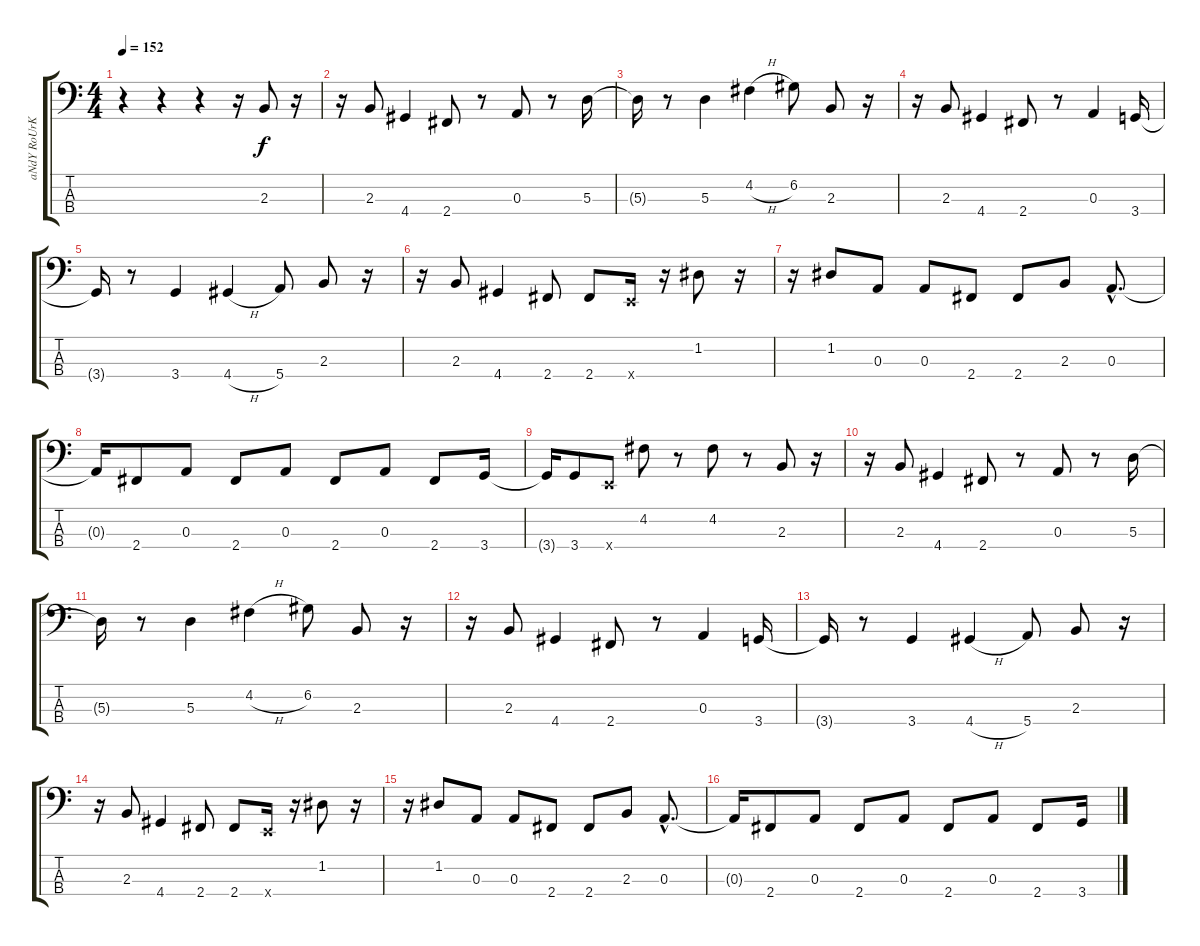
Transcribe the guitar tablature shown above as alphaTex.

\track ("aNdY RoUrKe" "aNdY RoUrK") {instrument electricbasspick}
\staff {score tabs}
\tuning (G2 D2 A1 E1) {hide}
\ts (4 4)
\tempo 152
\clef f4
\ks c
r.4{dy f instrument electricbasspick} r.4 r.4 r.16 2.3.8 r.16 |
r.16 2.3.8 4.4.4 2.4.8 r.8 0.3.8 r.8 5.3.16 |
5.3{t}.16 r.8 5.3.4 4.2{h}.4 6.2.8 2.3.8 r.16 |
r.16 2.3.8 4.4.4 2.4.8 r.8 0.3.4 3.4.16 |
3.4{t}.16 r.8 3.4.4 4.4{h}.4 5.4.8 2.3.8 r.16 |
r.16 2.3.8 4.4.4 2.4.8 2.4.8 0.4{x}.16 r.16 1.2.8 r.16 |
r.16 1.2.8 0.3.8 0.3.8 2.4.8 2.4.8 2.3.8 0.3{hac}.8{d} |
0.3{t}.16 2.4.8 0.3.8 2.4.8 0.3.8 2.4.8 0.3.8 2.4.8 3.4.16 |
3.4{t}.16 3.4.8 0.4{x}.8 4.2.8 r.8 4.2.8 r.8 2.3.8 r.16 |
r.16 2.3.8 4.4.4 2.4.8 r.8 0.3.8 r.8 5.3.16 |
5.3{t}.16 r.8 5.3.4 4.2{h}.4 6.2.8 2.3.8 r.16 |
r.16 2.3.8 4.4.4 2.4.8 r.8 0.3.4 3.4.16 |
3.4{t}.16 r.8 3.4.4 4.4{h}.4 5.4.8 2.3.8 r.16 |
r.16 2.3.8 4.4.4 2.4.8 2.4.8 0.4{x}.16 r.16 1.2.8 r.16 |
r.16 1.2.8 0.3.8 0.3.8 2.4.8 2.4.8 2.3.8 0.3{hac}.8{d} |
0.3{t}.16 2.4.8 0.3.8 2.4.8 0.3.8 2.4.8 0.3.8 2.4.8 3.4.16
